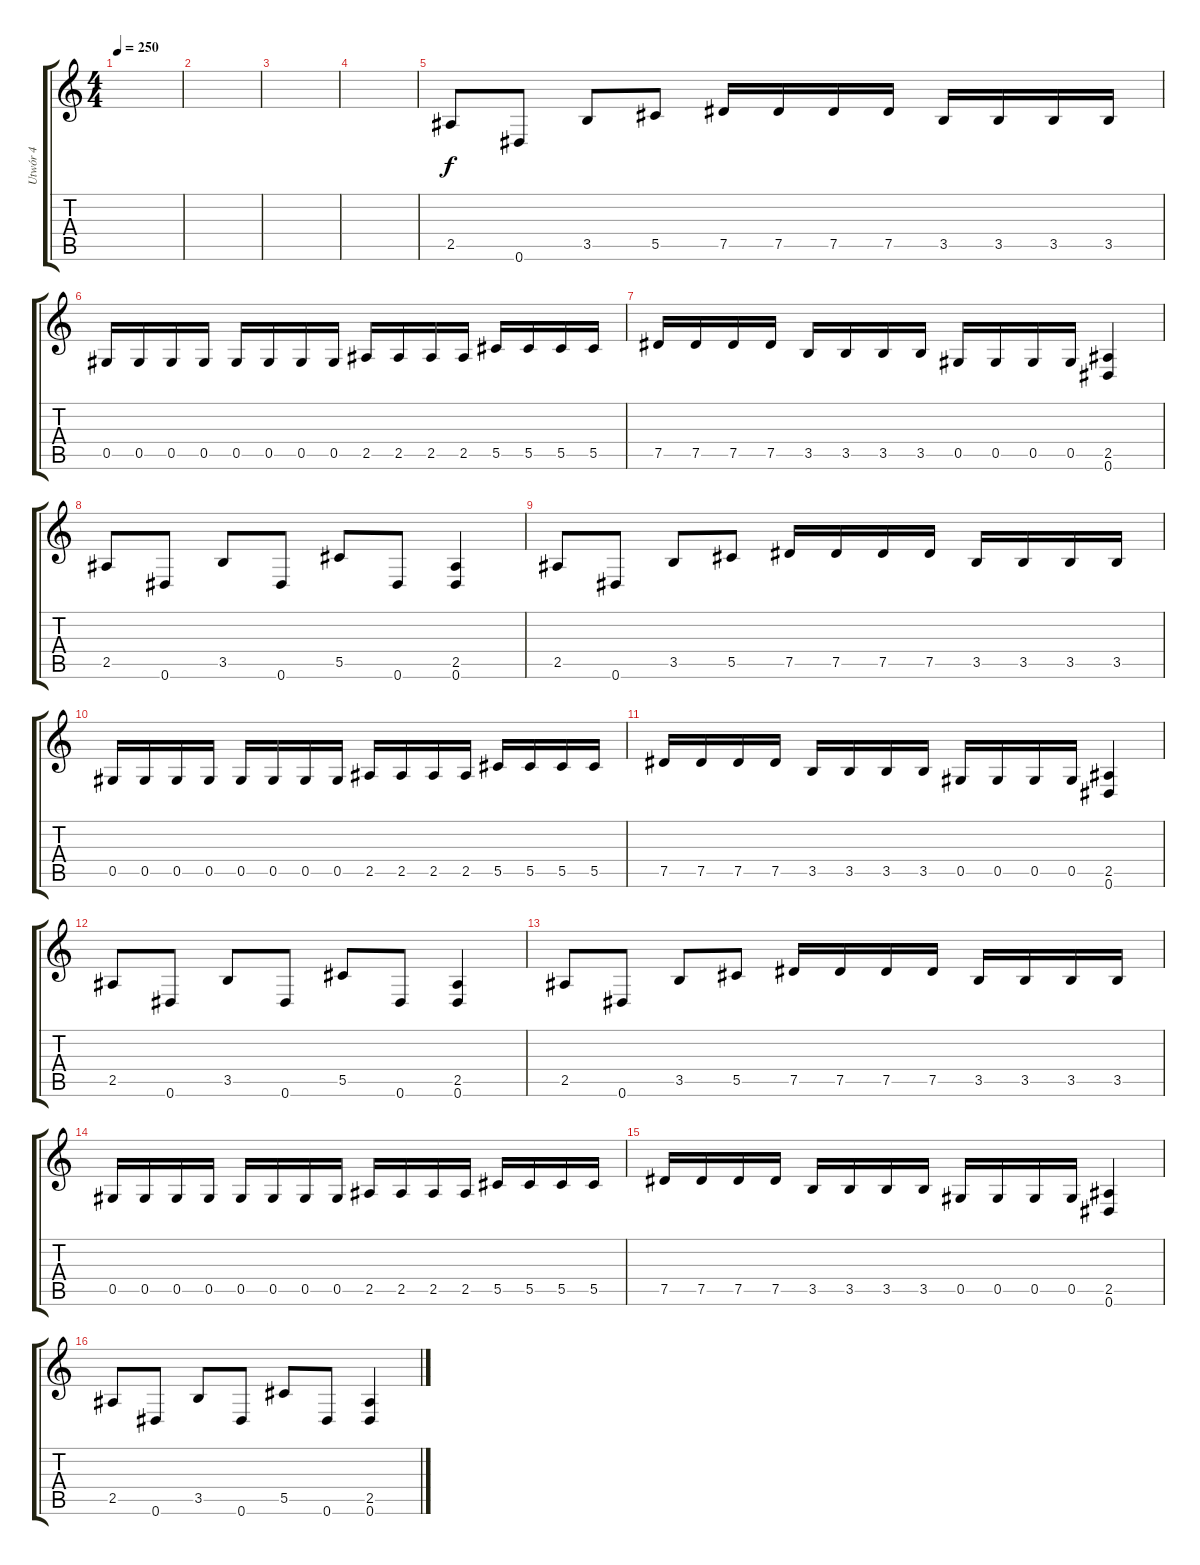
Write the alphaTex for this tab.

\track ("Utwór 4" "Utwór 4") {instrument electricbasspick}
\staff {score tabs}
\tuning (Eb4 Bb3 Gb3 Db3 Ab2 Eb2) {hide}
\ts (4 4)
\tempo 250
\clef g2
\ks c
|
|
|
|
2.5.8 0.6.8 3.5.8 5.5.8 7.5.16 7.5.16 7.5.16 7.5.16 3.5.16 3.5.16 3.5.16 3.5.16 |
0.5.16 0.5.16 0.5.16 0.5.16 0.5.16 0.5.16 0.5.16 0.5.16 2.5.16 2.5.16 2.5.16 2.5.16 5.5.16 5.5.16 5.5.16 5.5.16 |
7.5.16 7.5.16 7.5.16 7.5.16 3.5.16 3.5.16 3.5.16 3.5.16 0.5.16 0.5.16 0.5.16 0.5.16 (2.5 0.6).4 |
2.5.8 0.6.8 3.5.8 0.6.8 5.5.8 0.6.8 (2.5 0.6).4 |
2.5.8 0.6.8 3.5.8 5.5.8 7.5.16 7.5.16 7.5.16 7.5.16 3.5.16 3.5.16 3.5.16 3.5.16 |
0.5.16 0.5.16 0.5.16 0.5.16 0.5.16 0.5.16 0.5.16 0.5.16 2.5.16 2.5.16 2.5.16 2.5.16 5.5.16 5.5.16 5.5.16 5.5.16 |
7.5.16 7.5.16 7.5.16 7.5.16 3.5.16 3.5.16 3.5.16 3.5.16 0.5.16 0.5.16 0.5.16 0.5.16 (2.5 0.6).4 |
2.5.8 0.6.8 3.5.8 0.6.8 5.5.8 0.6.8 (2.5 0.6).4 |
2.5.8 0.6.8 3.5.8 5.5.8 7.5.16 7.5.16 7.5.16 7.5.16 3.5.16 3.5.16 3.5.16 3.5.16 |
0.5.16 0.5.16 0.5.16 0.5.16 0.5.16 0.5.16 0.5.16 0.5.16 2.5.16 2.5.16 2.5.16 2.5.16 5.5.16 5.5.16 5.5.16 5.5.16 |
7.5.16 7.5.16 7.5.16 7.5.16 3.5.16 3.5.16 3.5.16 3.5.16 0.5.16 0.5.16 0.5.16 0.5.16 (2.5 0.6).4 |
2.5.8 0.6.8 3.5.8 0.6.8 5.5.8 0.6.8 (2.5 0.6).4
